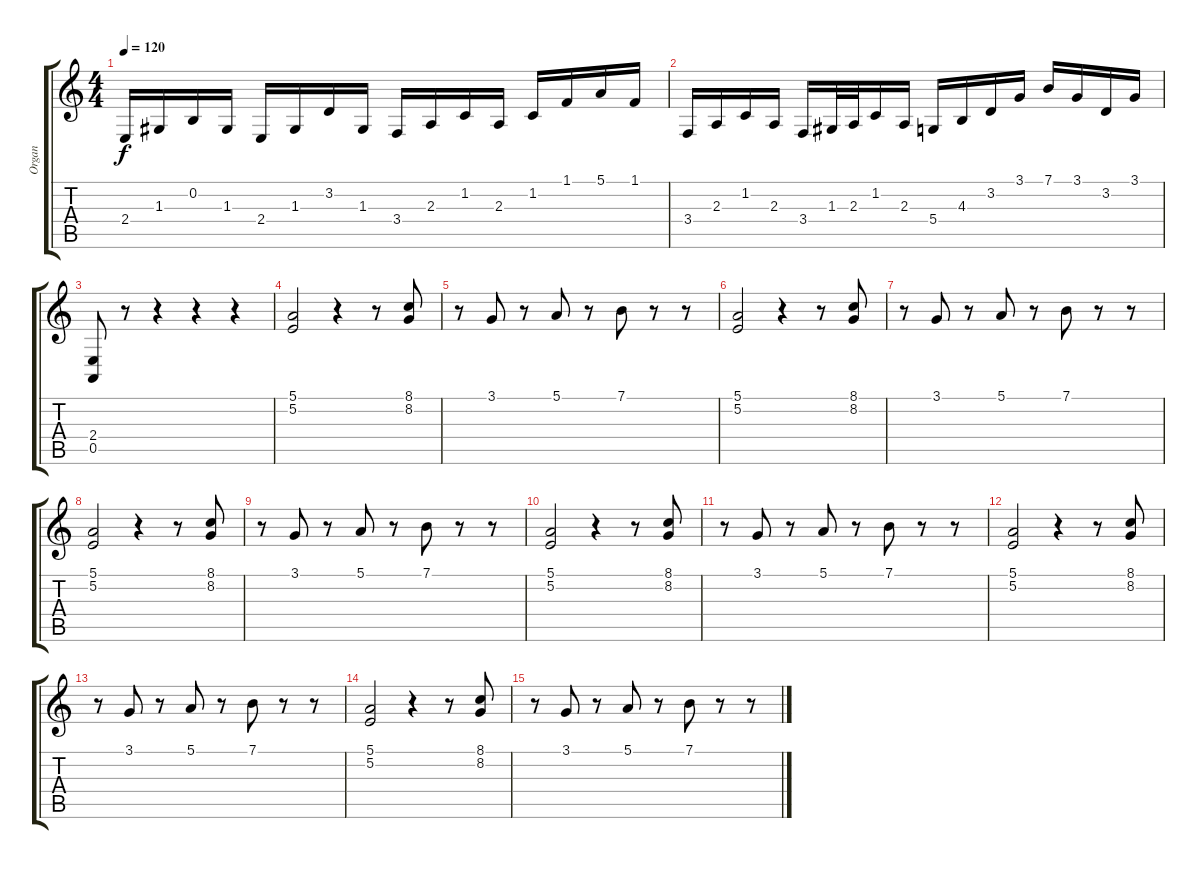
\track ("Organ" "Organ") {instrument drawbarorgan}
\staff {score tabs}
\tuning (E4 B3 G3 D3 A2 E2) {hide}
\ts (4 4)
\tempo 120
\clef g2
\ks c
2.4.16{dy f} 1.3.16 0.2.16 1.3.16 2.4.16 1.3.16 3.2.16 1.3.16 3.4.16 2.3.16 1.2.16 2.3.16 1.2.16 1.1.16 5.1.16 1.1.16 |
3.4.16 2.3.16 1.2.16 2.3.16 3.4.16 1.3.32 2.3.32 1.2.16 2.3.16 5.4.16 4.3.16 3.2.16 3.1.16 7.1.16 3.1.16 3.2.16 3.1.16 |
(2.4 0.5).8 r.8 r.4 r.4 r.4 |
(5.1 5.2).2 r.4 r.8 (8.1 8.2).8 |
r.8 3.1.8 r.8 5.1.8 r.8 7.1.8 r.8 r.8 |
(5.1 5.2).2 r.4 r.8 (8.1 8.2).8 |
r.8 3.1.8 r.8 5.1.8 r.8 7.1.8 r.8 r.8 |
(5.1 5.2).2{volume 10} r.4 r.8 (8.1 8.2).8 |
r.8{volume 9} 3.1.8 r.8 5.1.8 r.8 7.1.8 r.8 r.8 |
(5.1 5.2).2{volume 8} r.4 r.8 (8.1 8.2).8 |
r.8 3.1.8{volume 8} r.8 5.1.8 r.8 7.1.8 r.8 r.8 |
(5.1 5.2).2{volume 7} r.4 r.8 (8.1 8.2).8 |
r.8{volume 6} 3.1.8 r.8 5.1.8 r.8 7.1.8 r.8 r.8 |
(5.1 5.2).2{volume 5} r.4 r.8 (8.1 8.2).8 |
r.8 3.1.8{volume 0} r.8 5.1.8 r.8 7.1.8 r.8 r.8
